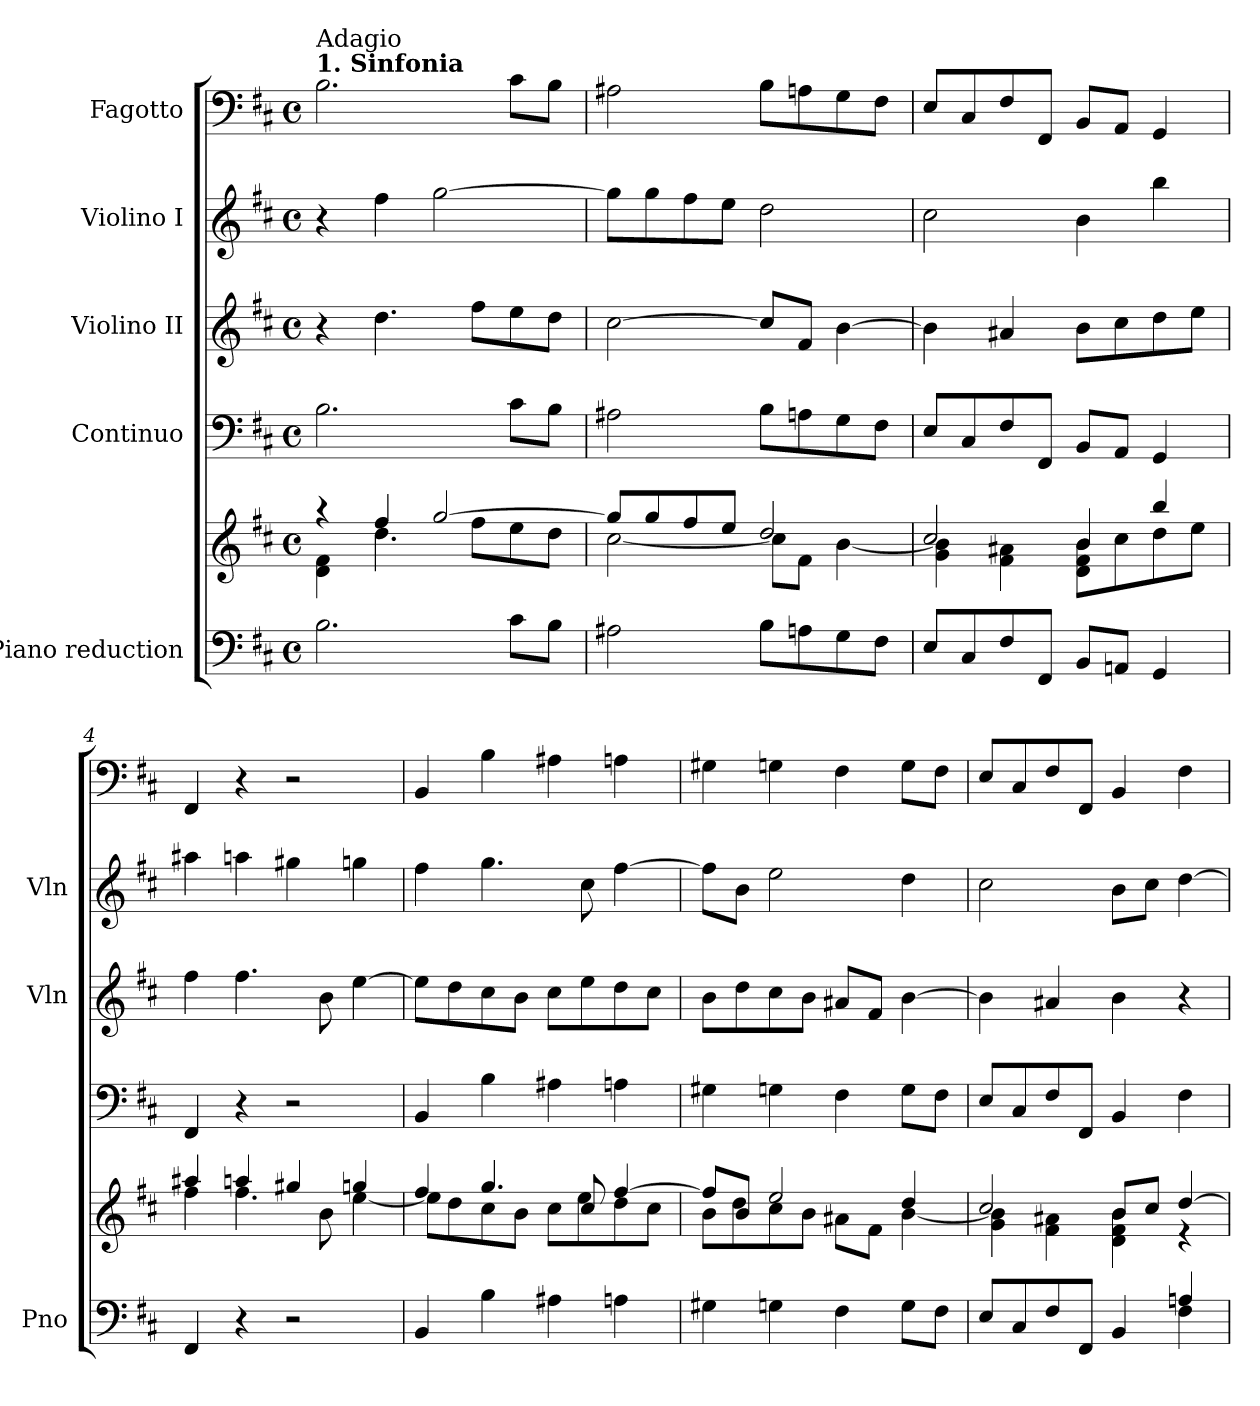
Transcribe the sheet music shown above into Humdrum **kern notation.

**kern	**kern	**kern	**kern	**kern	**kern
*part5	*part5	*part4	*part3	*part2	*part1
*staff6	*staff5	*staff4	*staff3	*staff2	*staff1
*I"Piano reduction	*	*I"Continuo	*I"Violino II	*I"Violino I	*I"Fagotto
*I'Pno	*	*	*I'Vln	*I'Vln	*
*stria5	*stria5	*	*	*	*
*clefF4	*clefG2	*clefF4	*clefG2	*clefG2	*clefF4
*k[f#c#]	*k[f#c#]	*k[f#c#]	*k[f#c#]	*k[f#c#]	*k[f#c#]
*M4/4	*M4/4	*M4/4	*M4/4	*M4/4	*M4/4
*met(c)	*met(c)	*met(c)	*met(c)	*met(c)	*met(c)
=1	=1	=1	=1	=1	=1
*	*^	*	*	*	*
!	!	!	!	!	!	!LO:TX:a:B:t=1. Sinfonia
!	!	!	!	!	!	!LO:TX:a:t=Adagio
2.B\	4r	4d!\ 4f#!\	2.B\	4r	4r	2.B\
.	4ff#/	4.dd\	.	4.dd\	4ff#\	.
.	[2gg/	.	.	.	[2gg\	.
.	.	8ff#\L	.	8ff#\L	.	.
8c#\L	.	8ee\	8c#\L	8ee\	.	8c#\L
8B\J	.	8dd\J	8B\J	8dd\J	.	8B\J
=2	=2	=2	=2	=2	=2	=2
2A#X\	8gg/L]	[2cc#\	2A#X\	[2cc#\	8gg\L]	2A#X\
.	8gg/	.	.	.	8gg\	.
.	8ff#/	.	.	.	8ff#\	.
.	8ee/J	.	.	.	8ee\J	.
8B\L	2dd/	8cc#\L]	8B\L	8cc#/L]	2dd\	8B\L
8An\	.	8f#\J	8An\	8f#/J	.	8An\
8G\	.	[4b\	8G\	[4b\	.	8G\
8F#\J	.	.	8F#\J	.	.	8F#\J
=3	=3	=3	=3	=3	=3	=3
8E/L	2cc#/	4g!\ 4b\]	8E/L	4b\]	2cc#\	8E/L
8C#/	.	.	8C#/	.	.	8C#/
8F#/	.	4f#!\ 4a#X\	8F#/	4a#X/	.	8F#/
8FF#/J	.	.	8FF#/J	.	.	8FF#/J
8BB/L	4b/	8d!\ 8f#!\ 8b\L	8BB/L	8b\L	4b\	8BB/L
8AAni/J	.	8cc#\	8AA/J	8cc#\	.	8AA/J
4GG/	4bb/	8dd\	4GG/	8dd\	4bb\	4GG/
.	.	8ee\J	.	8ee\J	.	.
=4	=4	=4	=4	=4	=4	=4
4FF#/	4aa#X/	4ff#\	4FF#/	4ff#\	4aa#X\	4FF#/
4r	4aan/	4.ff#\	4r	4.ff#\	4aan\	4r
2r	4gg#X/	.	2r	.	4gg#X\	2r
.	.	8b\	.	8b\	.	.
.	4ggn/	[4ee\	.	[4ee\	4ggn\	.
=5	=5	=5	=5	=5	=5	=5
4BB/	4ff#/	8ee\L]	4BB/	8ee\L]	4ff#\	4BB/
.	.	8dd\	.	8dd\	.	.
4B\	4.gg/	8cc#\	4B\	8cc#\	4.gg\	4B\
.	.	8b\J	.	8b\J	.	.
4A#X\	.	8cc#\L	4A#X\	8cc#\L	.	4A#X\
.	8cc#/	8ee\	.	8ee\	8cc#\	.
4An\	[4ff#/	8dd\	4An\	8dd\	[4ff#\	4An\
.	.	8cc#\J	.	8cc#\J	.	.
!!LO:LB:g=z
=6	=6	=6	=6	=6	=6	=6
4G#X\	8ff#/L]	8b\L	4G#X\	8b\L	8ff#\L]	4G#X\
.	8b/J	8dd\	.	8dd\	8b\J	.
4Gn\	2ee/	8cc#\	4Gn\	8cc#\	2ee\	4Gn\
.	.	8b\J	.	8b\J	.	.
4F#\	.	8a#X\L	4F#\	8a#X/L	.	4F#\
.	.	8f#\J	.	8f#/J	.	.
8G\L	4dd/	[4b\	8G\L	[4b\	4dd\	8G\L
8F#\J	.	.	8F#\J	.	.	8F#\J
=7	=7	=7	=7	=7	=7	=7
*^	*	*	*	*	*	*
8E/L	2.ryy	2cc#/	4g!\ 4b\]	8E/L	4b\]	2cc#\	8E/L
8C#/	.	.	.	8C#/	.	.	8C#/
8F#/	.	.	4f#!\ 4a#X\	8F#/	4a#X/	.	8F#/
8FF#/J	.	.	.	8FF#/J	.	.	8FF#/J
4BB/	.	8b/L	4d!\ 4f#!\ 4b\	4BB/	4b\	8b\L	4BB/
.	.	8cc#/J	.	.	.	8cc#\J	.
4Ani/	4F#\	[4dd/	4r	4F#\	4r	[4dd\	4F#\
*v	*v	*	*	*	*	*	*
*	*v	*v	*	*	*	*
=	=	=	=	=	=
*-	*-	*-	*-	*-	*-
